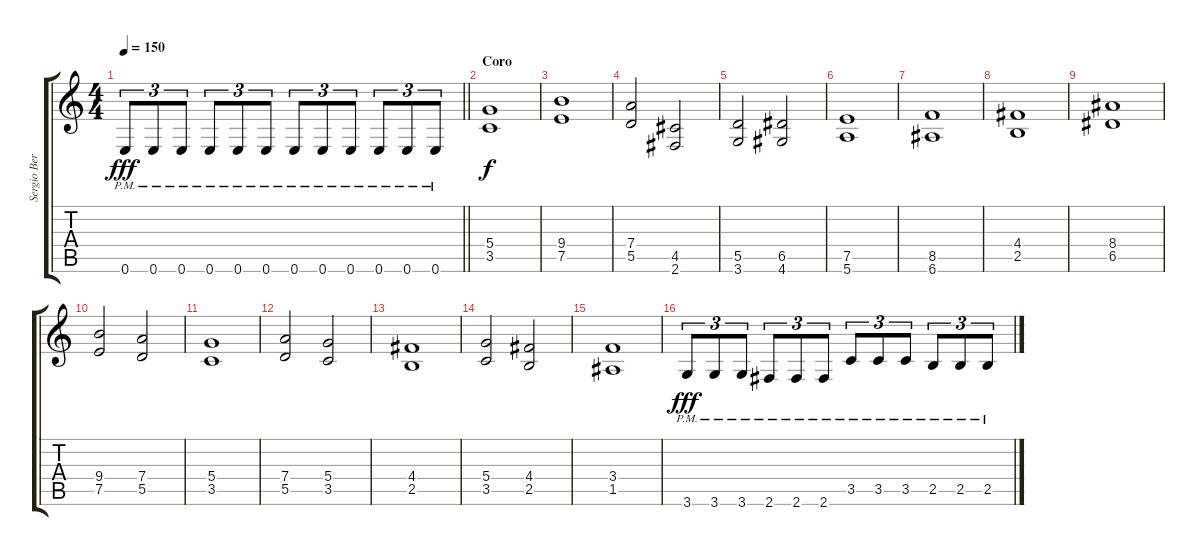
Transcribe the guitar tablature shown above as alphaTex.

\track ("Sergio Berdichevsky" "Sergio Ber") {instrument distortionguitar}
\staff {score tabs}
\tuning (E4 B3 G3 D3 A2 E2) {hide}
\ts (4 4)
\tempo 150
\clef g2
\barLineRight lightlight
\ks c
0.6{pm}.8{tu (3 2) dy fff} 0.6{pm}.8{tu (3 2)} 0.6{pm}.8{tu (3 2)} 0.6{pm}.8{tu (3 2)} 0.6{pm}.8{tu (3 2)} 0.6{pm}.8{tu (3 2)} 0.6{pm}.8{tu (3 2)} 0.6{pm}.8{tu (3 2)} 0.6{pm}.8{tu (3 2)} 0.6{pm}.8{tu (3 2)} 0.6{pm}.8{tu (3 2)} 0.6{pm}.8{tu (3 2)} |
\section ("" "Coro")
(5.4 3.5).1{dy f} |
(9.4 7.5).1 |
(7.4 5.5).2 (4.5 2.6).2 |
(5.5 3.6).2 (6.5 4.6).2 |
(7.5 5.6).1 |
(8.5 6.6).1 |
(4.4 2.5).1 |
(8.4 6.5).1 |
(9.4 7.5).2 (7.4 5.5).2 |
(5.4 3.5).1 |
(7.4 5.5).2 (5.4 3.5).2 |
(4.4 2.5).1 |
(5.4 3.5).2 (4.4 2.5).2 |
(3.4 1.5).1 |
3.6{pm}.8{tu (3 2) dy fff} 3.6{pm}.8{tu (3 2)} 3.6{pm}.8{tu (3 2)} 2.6{pm}.8{tu (3 2)} 2.6{pm}.8{tu (3 2)} 2.6{pm}.8{tu (3 2)} 3.5{pm}.8{tu (3 2)} 3.5{pm}.8{tu (3 2)} 3.5{pm}.8{tu (3 2)} 2.5{pm}.8{tu (3 2)} 2.5{pm}.8{tu (3 2)} 2.5{pm}.8{tu (3 2)}
